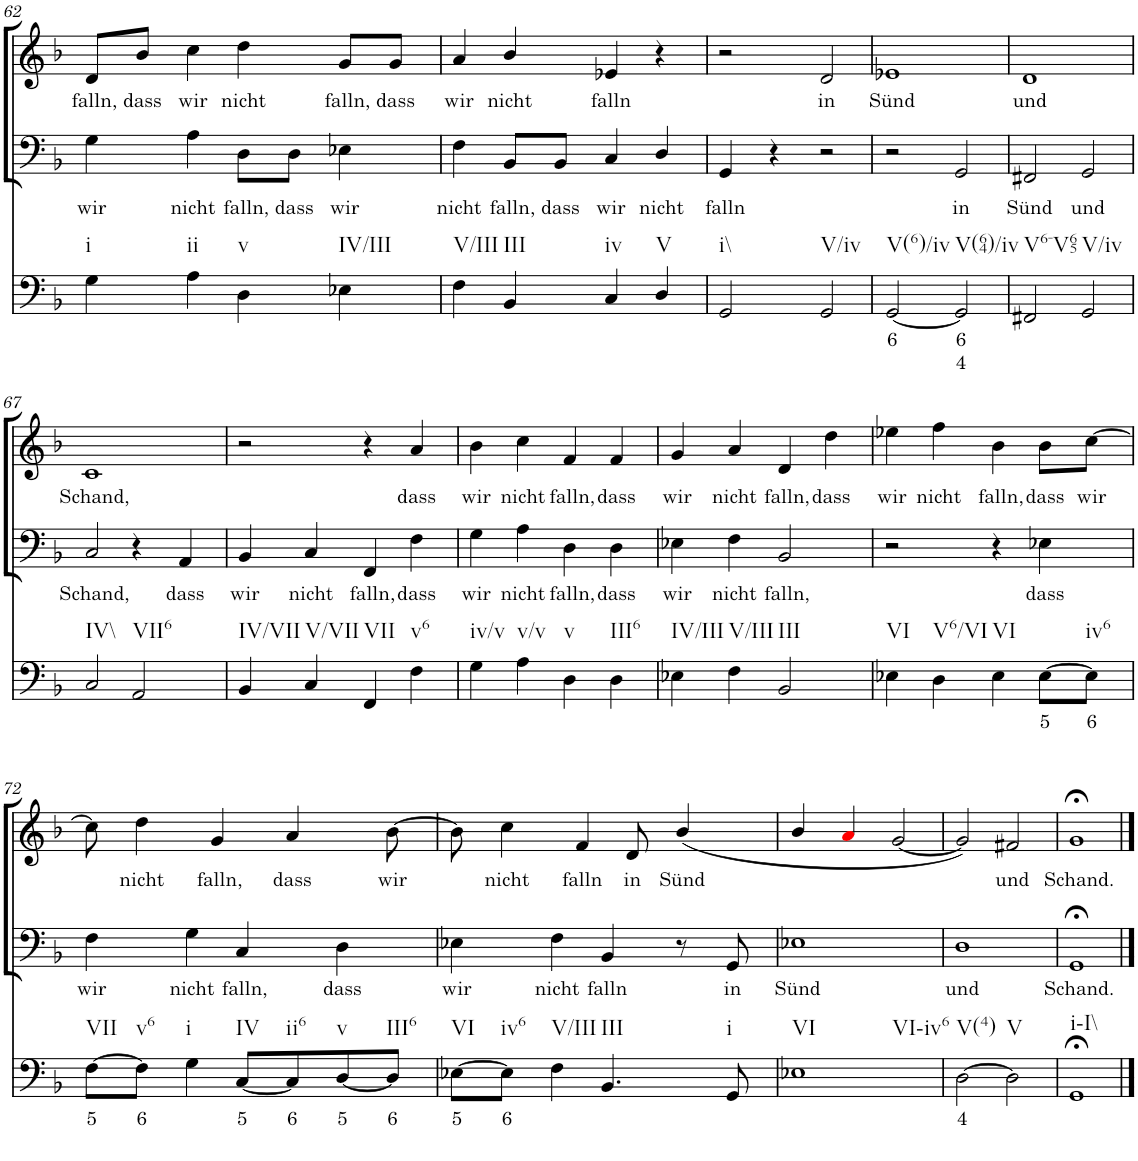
**kern	**text	**text	**kern	**text	**kern	**text
*part3	*part3	*part3	*part2	*part2	*part1	*part1
*staff3	*staff3	*staff3	*staff2	*staff2	*staff1	*staff1
*I"Continuo	*	*	*I"Bass	*	*I"Soprano	*
!!LO:PB:g=z
*clefF4	*	*	*clefF4	*	*clefG2	*
*k[b-]	*	*	*k[b-]	*	*k[b-]	*
*M4/4	*	*	*M4/4	*	*M4/4	*
=62	=62	=62	=62	=62	=62	=62
!LO:TX:b:t=i	!	!	!	!	!	!
!	!	!	!	!LO:LY:b	!	!LO:LY:b
4G\	.	.	4G\	wir	8d/L	falln,
!	!	!	!	!	!	!LO:LY:b
.	.	.	.	.	8b-/J	dass
!LO:TX:b:t=ii	!	!	!	!	!	!
!	!	!	!	!LO:LY:b	!	!LO:LY:b
4A\	.	.	4A\	nicht	4cc\	wir
!LO:TX:b:t=v	!	!	!	!	!	!
!	!	!	!	!LO:LY:b	!	!LO:LY:b
4D\	.	.	8D\L	falln,	4dd\	nicht
!	!	!	!	!LO:LY:b	!	!
.	.	.	8D\J	dass	.	.
!LO:TX:b:t=IV/III	!	!	!	!	!	!
!	!	!	!	!LO:LY:b	!	!LO:LY:b
4E-X\	.	.	4E-X\	wir	8g/L	falln,
!	!	!	!	!	!	!LO:LY:b
.	.	.	.	.	8g/J	dass
=63	=63	=63	=63	=63	=63	=63
!LO:TX:b:t=V/III	!	!	!	!	!	!
!	!	!	!	!LO:LY:b	!	!LO:LY:b
4F\	.	.	4F\	nicht	4a/	wir
!LO:TX:b:t=III	!	!	!	!	!	!
!	!	!	!	!LO:LY:b	!	!LO:LY:b
4BB-/	.	.	8BB-/L	falln,	4b-/	nicht
!	!	!	!	!LO:LY:b	!	!
.	.	.	8BB-/J	dass	.	.
!LO:TX:b:t=iv	!	!	!	!	!	!
!	!	!	!	!LO:LY:b	!	!LO:LY:b
4C/	.	.	4C/	wir	4e-X/	falln
!LO:TX:b:t=V	!	!	!	!	!	!
!	!	!	!	!LO:LY:b	!	!
4D/	.	.	4D/	nicht	4r	.
=64	=64	=64	=64	=64	=64	=64
!LO:TX:b:t=i\\	!	!	!	!	!	!
!	!	!	!	!LO:LY:b	!	!
2GG/	.	.	4GG/	falln	2r	.
.	.	.	4r	.	.	.
!LO:TX:b:t=V/iv	!	!	!	!	!	!
!	!	!	!	!	!	!LO:LY:b
2GG/	.	.	2r	.	2d/	in
=65	=65	=65	=65	=65	=65	=65
!LO:TX:b:t=V(6)/iv	!	!	!	!	!	!
!	!LO:LY:b	!	!	!	!	!LO:LY:b
[2GG/	6	.	2r	.	1e-X	Sünd
!LO:TX:b:t=V(64)/iv	!	!	!	!	!	!
!	!LO:LY:b	!LO:LY:b	!	!LO:LY:b	!	!
2GG/]	6	4	2GG/	in	.	.
=66	=66	=66	=66	=66	=66	=66
!LO:TX:b:t=V6-V65	!	!	!	!	!	!
!	!	!	!	!LO:LY:b	!	!LO:LY:b
2FF#X/	.	.	2FF#X/	Sünd	1d	und
!LO:TX:b:t=V/iv	!	!	!	!	!	!
!	!	!	!	!LO:LY:b	!	!
2GG/	.	.	2GG/	und	.	.
!!LO:LB:g=z
=67	=67	=67	=67	=67	=67	=67
!LO:TX:b:t=IV\\	!	!	!	!	!	!
!	!	!	!	!LO:LY:b	!	!LO:LY:b
2C/	.	.	2C/	Schand,	1c	Schand,
!LO:TX:b:t=VII6	!	!	!	!	!	!
2AA/	.	.	4r	.	.	.
!	!	!	!	!LO:LY:b	!	!
.	.	.	4AA/	dass	.	.
=68	=68	=68	=68	=68	=68	=68
!LO:TX:b:t=IV/VII	!	!	!	!	!	!
!	!	!	!	!LO:LY:b	!	!
4BB-/	.	.	4BB-/	wir	2r	.
!LO:TX:b:t=V/VII	!	!	!	!	!	!
!	!	!	!	!LO:LY:b	!	!
4C/	.	.	4C/	nicht	.	.
!LO:TX:b:t=VII	!	!	!	!	!	!
!	!	!	!	!LO:LY:b	!	!
4FF/	.	.	4FF/	falln,	4r	.
!LO:TX:b:t=v6	!	!	!	!	!	!
!	!	!	!	!LO:LY:b	!	!LO:LY:b
4F\	.	.	4F\	dass	4a/	dass
=69	=69	=69	=69	=69	=69	=69
!LO:TX:b:t=iv/v	!	!	!	!	!	!
!	!	!	!	!LO:LY:b	!	!LO:LY:b
4G\	.	.	4G\	wir	4b-\	wir
!LO:TX:b:t=v/v	!	!	!	!	!	!
!	!	!	!	!LO:LY:b	!	!LO:LY:b
4A\	.	.	4A\	nicht	4cc\	nicht
!LO:TX:b:t=v	!	!	!	!	!	!
!	!	!	!	!LO:LY:b	!	!LO:LY:b
4D\	.	.	4D\	falln,	4f/	falln,
!LO:TX:b:t=III6	!	!	!	!	!	!
!	!	!	!	!LO:LY:b	!	!LO:LY:b
4D\	.	.	4D\	dass	4f/	dass
=70	=70	=70	=70	=70	=70	=70
!LO:TX:b:t=IV/III	!	!	!	!	!	!
!	!	!	!	!LO:LY:b	!	!LO:LY:b
4E-X\	.	.	4E-X\	wir	4g/	wir
!LO:TX:b:t=V/III	!	!	!	!	!	!
!	!	!	!	!LO:LY:b	!	!LO:LY:b
4F\	.	.	4F\	nicht	4a/	nicht
!LO:TX:b:t=III	!	!	!	!	!	!
!	!	!	!	!LO:LY:b	!	!LO:LY:b
2BB-/	.	.	2BB-/	falln,	4d/	falln,
!	!	!	!	!	!	!LO:LY:b
.	.	.	.	.	4dd\	dass
=71	=71	=71	=71	=71	=71	=71
!LO:TX:b:t=VI	!	!	!	!	!	!
!	!	!	!	!	!	!LO:LY:b
4E-X\	.	.	2r	.	4ee-X\	wir
!LO:TX:b:t=V6/VI	!	!	!	!	!	!
!	!	!	!	!	!	!LO:LY:b
4D\	.	.	.	.	4ff\	nicht
!LO:TX:b:t=VI	!	!	!	!	!	!
!	!	!	!	!	!	!LO:LY:b
4E-\	.	.	4r	.	4b-\	falln,
!	!LO:LY:b	!	!	!LO:LY:b	!	!LO:LY:b
[8E-\L	5	.	4E-X\	dass	8b-\L	dass
!LO:TX:b:t=iv6	!	!	!	!	!	!
!	!LO:LY:b	!	!	!	!	!LO:LY:b
8E-\J]	6	.	.	.	[8cc\J	wir
!!LO:LB:g=z
=72	=72	=72	=72	=72	=72	=72
!LO:TX:b:t=VII	!	!	!	!	!	!
!	!LO:LY:b	!	!	!LO:LY:b	!	!
[8F\L	5	.	4F\	wir	8cc\]	.
!LO:TX:b:t=v6	!	!	!	!	!	!
!	!LO:LY:b	!	!	!	!	!LO:LY:b
8F\J]	6	.	.	.	4dd\	nicht
!LO:TX:b:t=i	!	!	!	!	!	!
!	!	!	!	!LO:LY:b	!	!
4G\	.	.	4G\	nicht	.	.
!	!	!	!	!	!	!LO:LY:b
.	.	.	.	.	4g/	falln,
!LO:TX:b:t=IV	!	!	!	!	!	!
!	!LO:LY:b	!	!	!LO:LY:b	!	!
[8C/L	5	.	4C/	falln,	.	.
!LO:TX:b:t=ii6	!	!	!	!	!	!
!	!LO:LY:b	!	!	!	!	!LO:LY:b
8C/]	6	.	.	.	4a/	dass
!LO:TX:b:t=v	!	!	!	!	!	!
!	!LO:LY:b	!	!	!LO:LY:b	!	!
[8D/	5	.	4D\	dass	.	.
!LO:TX:b:t=III6	!	!	!	!	!	!
!	!LO:LY:b	!	!	!	!	!LO:LY:b
8D/J]	6	.	.	.	[8b-\	wir
=73	=73	=73	=73	=73	=73	=73
!LO:TX:b:t=VI	!	!	!	!	!	!
!	!LO:LY:b	!	!	!LO:LY:b	!	!
[8E-X\L	5	.	4E-X\	wir	8b-\]	.
!LO:TX:b:t=iv6	!	!	!	!	!	!
!	!LO:LY:b	!	!	!	!	!LO:LY:b
8E-\J]	6	.	.	.	4cc\	nicht
!LO:TX:b:t=V/III	!	!	!	!	!	!
!	!	!	!	!LO:LY:b	!	!
4F\	.	.	4F\	nicht	.	.
!	!	!	!	!	!	!LO:LY:b
.	.	.	.	.	4f/	falln
!LO:TX:b:t=III	!	!	!	!	!	!
!	!	!	!	!LO:LY:b	!	!
4.BB-/	.	.	4BB-/	falln	.	.
!	!	!	!	!	!	!LO:LY:b
.	.	.	.	.	8d/	in
!	!	!	!	!	!	!LO:LY:b
.	.	.	8r	.	(4b-/	Sünd
!LO:TX:b:t=i	!	!	!	!	!	!
!	!	!	!	!LO:LY:b	!	!
8GG/	.	.	8GG/	in	.	.
=74	=74	=74	=74	=74	=74	=74
!LO:TX:b:t=VI	!	!	!	!	!	!
!LO:TX:b:t=VI-iv6	!	!	!	!	!	!
!	!	!	!	!LO:LY:b	!	!
1E-X	.	.	1E-X	Sünd	4b-/	.
.	.	.	.	.	4ai/	.
.	.	.	.	.	[2g/	.
=75	=75	=75	=75	=75	=75	=75
!LO:TX:b:t=V(4)	!	!	!	!	!	!
!	!LO:LY:b	!	!	!LO:LY:b	!	!
[2D\	4	.	1D	und	2g/])	.
!LO:TX:b:t=V	!	!	!	!	!	!
!	!	!	!	!	!	!LO:LY:b
2D\]	.	.	.	.	2f#X/	und
=76	=76	=76	=76	=76	=76	=76
!LO:TX:b:t=i\\-I\\	!	!	!	!	!	!
!	!	!	!	!LO:LY:b	!	!LO:LY:b
1GG;<	.	.	1GG;<	Schand.	1g;<	Schand.
==	==	==	==	==	==	==
*-	*-	*-	*-	*-	*-	*-
